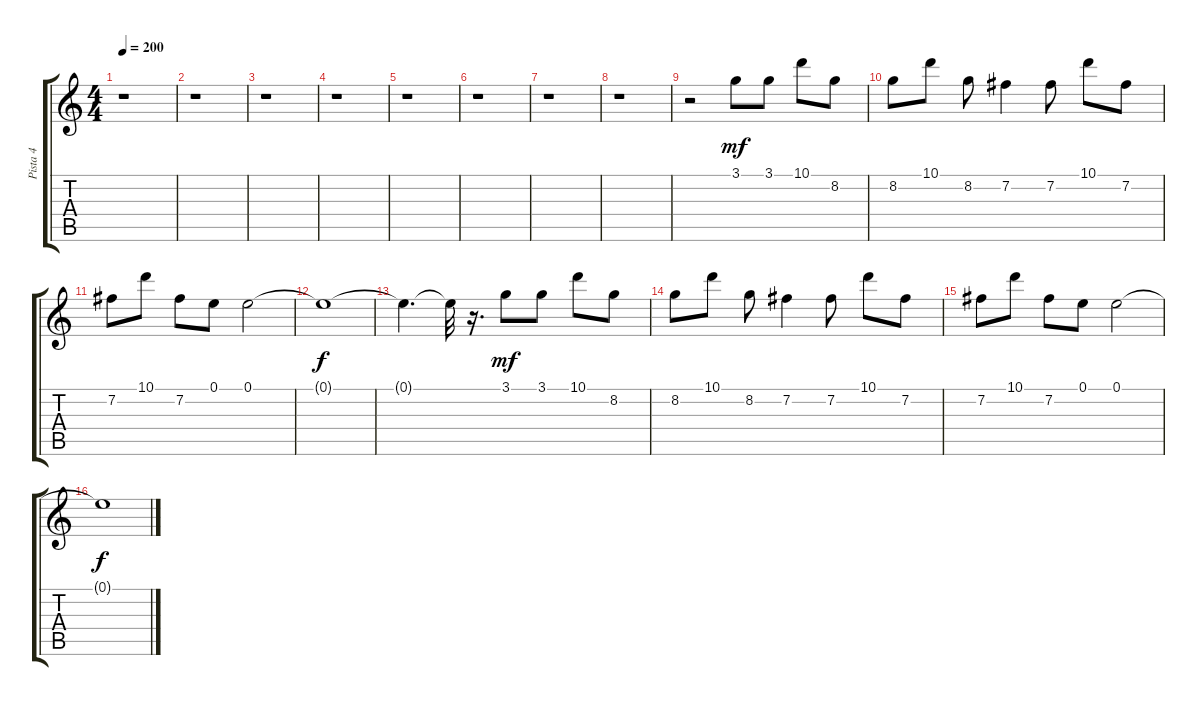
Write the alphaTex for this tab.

\track ("Pista 4" "Pista 4") {instrument overdrivenguitar}
\staff {score tabs}
\tuning (E4 B3 G3 D3 A2 E2) {hide}
\ts (4 4)
\tempo 200
\clef g2
\ks c
r.1{dy f} |
r.1 |
r.1 |
r.1 |
r.1 |
r.1 |
r.1 |
r.1 |
r.2 3.1.8{dy mf} 3.1.8 10.1.8 8.2.8 |
8.2.8 10.1.8 8.2.8 7.2.4 7.2.8 10.1.8 7.2.8 |
7.2.8 10.1.8 7.2.8 0.1.8 0.1.2 |
0.1{t}.1{dy f} |
0.1{t}.4{d} 0.1{t}.32 r.16{d} 3.1.8{dy mf} 3.1.8 10.1.8 8.2.8 |
8.2.8 10.1.8 8.2.8 7.2.4 7.2.8 10.1.8 7.2.8 |
7.2.8 10.1.8 7.2.8 0.1.8 0.1.2 |
0.1{t}.1{dy f}
